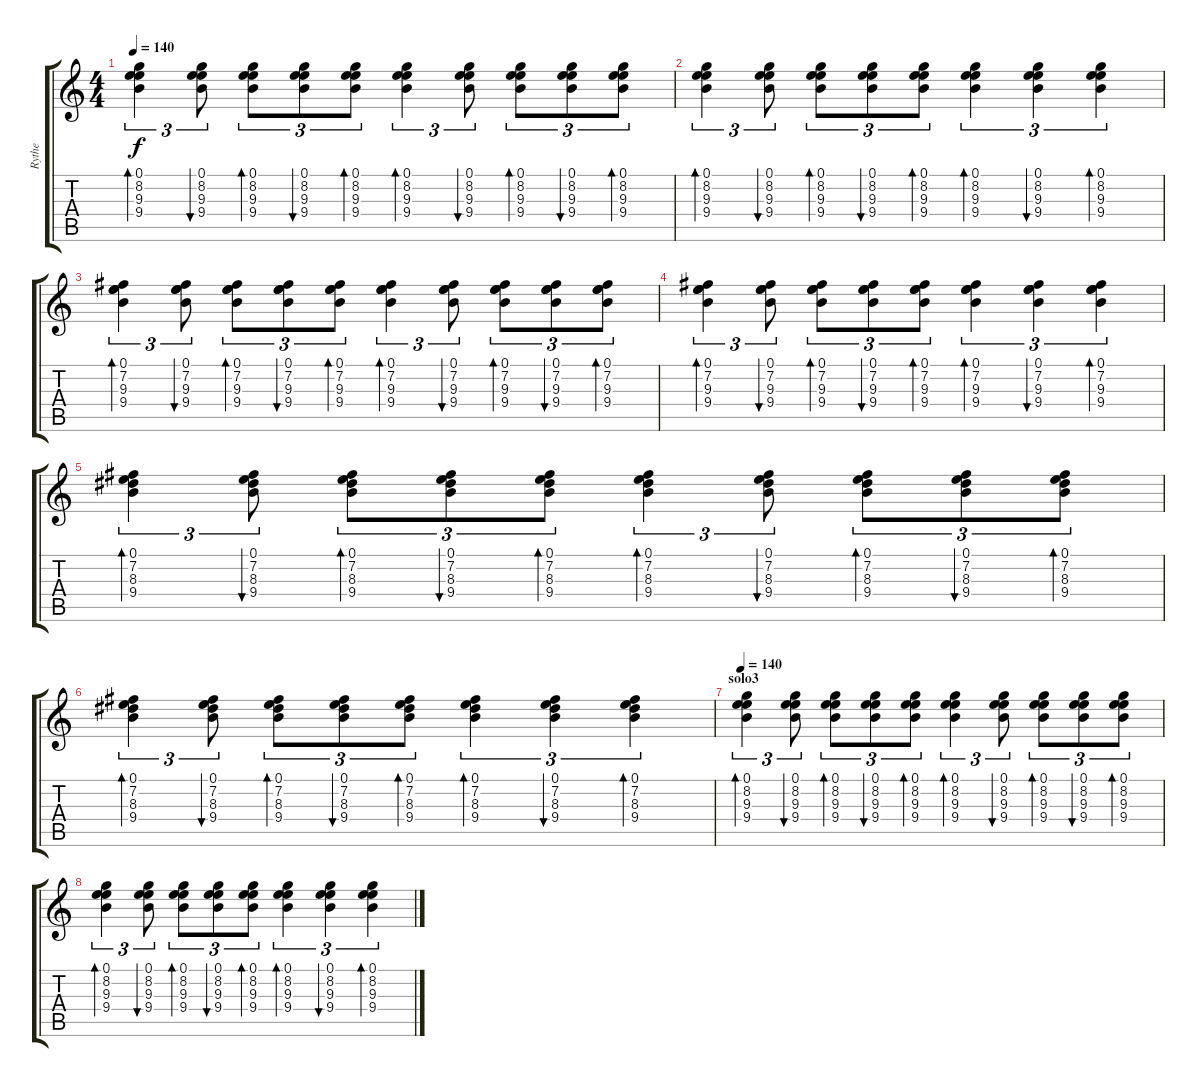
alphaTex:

\track ("Rythe" "Rythe") {instrument acousticguitarsteel}
\staff {score tabs}
\tuning (E4 B3 G3 D3 A2 E2) {hide}
\ts (4 4)
\tempo 140
\clef g2
\ks c
(0.1 8.2 9.3 9.4).4{tu (3 2) bd 30 dy f} (0.1 8.2 9.3 9.4).8{tu (3 2) bu 30} (0.1 8.2 9.3 9.4).8{tu (3 2) bd 30} (0.1 8.2 9.3 9.4).8{tu (3 2) bu 30} (0.1 8.2 9.3 9.4).8{tu (3 2) bd 60} (0.1 8.2 9.3 9.4).4{tu (3 2) bd 30} (0.1 8.2 9.3 9.4).8{tu (3 2) bu 30} (0.1 8.2 9.3 9.4).8{tu (3 2) bd 30} (0.1 8.2 9.3 9.4).8{tu (3 2) bu 30} (0.1 8.2 9.3 9.4).8{tu (3 2) bd 30} |
(0.1 8.2 9.3 9.4).4{tu (3 2) bd 30} (0.1 8.2 9.3 9.4).8{tu (3 2) bu 30} (0.1 8.2 9.3 9.4).8{tu (3 2) bd 30} (0.1 8.2 9.3 9.4).8{tu (3 2) bu 30} (0.1 8.2 9.3 9.4).8{tu (3 2) bd 60} (0.1 8.2 9.3 9.4).4{tu (3 2) bd 30} (0.1 8.2 9.3 9.4).4{tu (3 2) bu 30} (0.1 8.2 9.3 9.4).4{tu (3 2) bd 30} |
(0.1 7.2 9.3 9.4).4{tu (3 2) bd 30} (0.1 7.2 9.3 9.4).8{tu (3 2) bu 30} (0.1 7.2 9.3 9.4).8{tu (3 2) bd 30} (0.1 7.2 9.3 9.4).8{tu (3 2) bu 30} (0.1 7.2 9.3 9.4).8{tu (3 2) bd 60} (0.1 7.2 9.3 9.4).4{tu (3 2) bd 30} (0.1 7.2 9.3 9.4).8{tu (3 2) bu 30} (0.1 7.2 9.3 9.4).8{tu (3 2) bd 30} (0.1 7.2 9.3 9.4).8{tu (3 2) bu 30} (0.1 7.2 9.3 9.4).8{tu (3 2) bd 30} |
(0.1 7.2 9.3 9.4).4{tu (3 2) bd 30} (0.1 7.2 9.3 9.4).8{tu (3 2) bu 30} (0.1 7.2 9.3 9.4).8{tu (3 2) bd 30} (0.1 7.2 9.3 9.4).8{tu (3 2) bu 30} (0.1 7.2 9.3 9.4).8{tu (3 2) bd 60} (0.1 7.2 9.3 9.4).4{tu (3 2) bd 30} (0.1 7.2 9.3 9.4).4{tu (3 2) bu 30} (0.1 7.2 9.3 9.4).4{tu (3 2) bd 30} |
(0.1 7.2 8.3 9.4).4{tu (3 2) bd 30} (0.1 7.2 8.3 9.4).8{tu (3 2) bu 30} (0.1 7.2 8.3 9.4).8{tu (3 2) bd 30} (0.1 7.2 8.3 9.4).8{tu (3 2) bu 30} (0.1 7.2 8.3 9.4).8{tu (3 2) bd 60} (0.1 7.2 8.3 9.4).4{tu (3 2) bd 30} (0.1 7.2 8.3 9.4).8{tu (3 2) bu 30} (0.1 7.2 8.3 9.4).8{tu (3 2) bd 30} (0.1 7.2 8.3 9.4).8{tu (3 2) bu 30} (0.1 7.2 8.3 9.4).8{tu (3 2) bd 30} |
(0.1 7.2 8.3 9.4).4{tu (3 2) bd 30} (0.1 7.2 8.3 9.4).8{tu (3 2) bu 30} (0.1 7.2 8.3 9.4).8{tu (3 2) bd 30} (0.1 7.2 8.3 9.4).8{tu (3 2) bu 30} (0.1 7.2 8.3 9.4).8{tu (3 2) bd 60} (0.1 7.2 8.3 9.4).4{tu (3 2) bd 30} (0.1 7.2 8.3 9.4).4{tu (3 2) bu 30} (0.1 7.2 8.3 9.4).4{tu (3 2) bd 30} |
\section ("" "solo3")
\tempo 190
\tempo 140
(0.1 8.2 9.3 9.4).4{tu (3 2) bd 30} (0.1 8.2 9.3 9.4).8{tu (3 2) bu 30} (0.1 8.2 9.3 9.4).8{tu (3 2) bd 30} (0.1 8.2 9.3 9.4).8{tu (3 2) bu 30} (0.1 8.2 9.3 9.4).8{tu (3 2) bd 60} (0.1 8.2 9.3 9.4).4{tu (3 2) bd 30} (0.1 8.2 9.3 9.4).8{tu (3 2) bu 30} (0.1 8.2 9.3 9.4).8{tu (3 2) bd 30} (0.1 8.2 9.3 9.4).8{tu (3 2) bu 30} (0.1 8.2 9.3 9.4).8{tu (3 2) bd 30} |
(0.1 8.2 9.3 9.4).4{tu (3 2) bd 30} (0.1 8.2 9.3 9.4).8{tu (3 2) bu 30} (0.1 8.2 9.3 9.4).8{tu (3 2) bd 30} (0.1 8.2 9.3 9.4).8{tu (3 2) bu 30} (0.1 8.2 9.3 9.4).8{tu (3 2) bd 60} (0.1 8.2 9.3 9.4).4{tu (3 2) bd 30} (0.1 8.2 9.3 9.4).4{tu (3 2) bu 30} (0.1 8.2 9.3 9.4).4{tu (3 2) bd 30}
